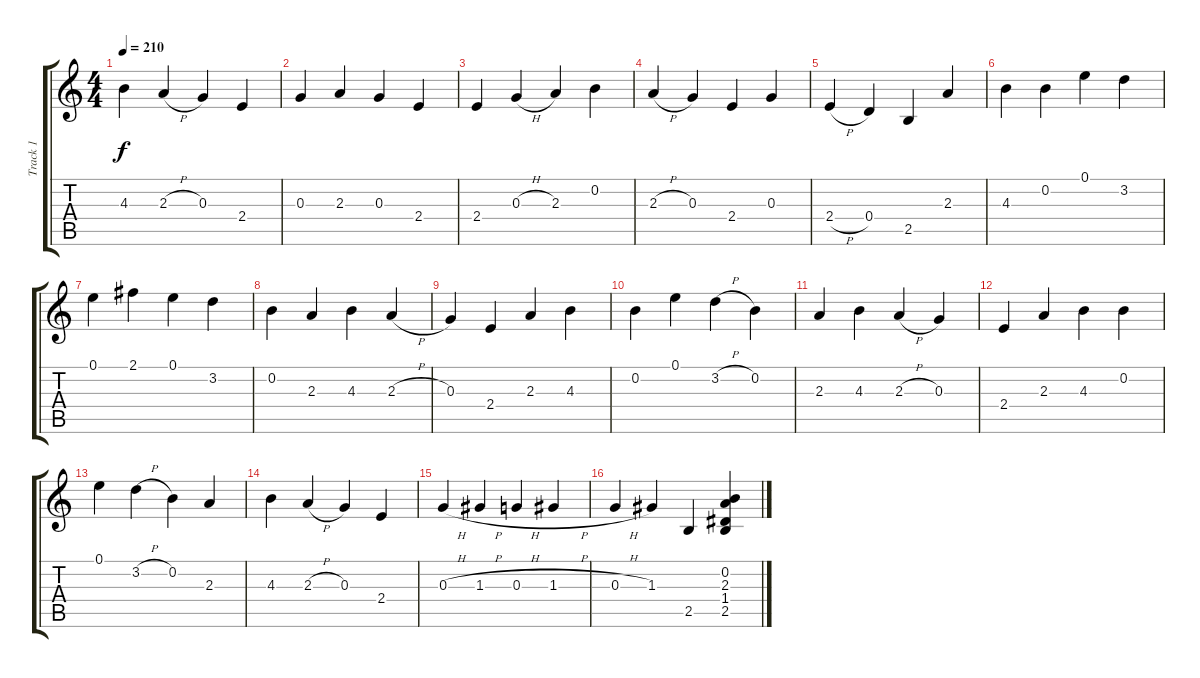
\track ("Track 1" "Track 1") {instrument electricguitarclean}
\staff {score tabs}
\tuning (E4 B3 G3 D3 A2 E2) {hide}
\ts (4 4)
\tempo 210
\clef g2
\ks c
4.3.4{dy f} 2.3{h}.4 0.3.4 2.4.4 |
0.3.4 2.3.4 0.3.4 2.4.4 |
2.4.4 0.3{h}.4 2.3.4 0.2.4 |
2.3{h}.4 0.3.4 2.4.4 0.3.4 |
2.4{h}.4 0.4.4 2.5.4 2.3.4 |
4.3.4 0.2.4 0.1.4 3.2.4 |
0.1.4 2.1.4 0.1.4 3.2.4 |
0.2.4 2.3.4 4.3.4 2.3{h}.4 |
0.3.4 2.4.4 2.3.4 4.3.4 |
0.2.4 0.1.4 3.2{h}.4 0.2.4 |
2.3.4 4.3.4 2.3{h}.4 0.3.4 |
2.4.4 2.3.4 4.3.4 0.2.4 |
0.1.4 3.2{h}.4 0.2.4 2.3.4 |
4.3.4 2.3{h}.4 0.3.4 2.4.4 |
0.3{h}.4 1.3{h}.4 0.3{h}.4 1.3{h}.4 |
0.3{h}.4 1.3.4 2.5.4 (0.2 2.3 1.4 2.5).4
